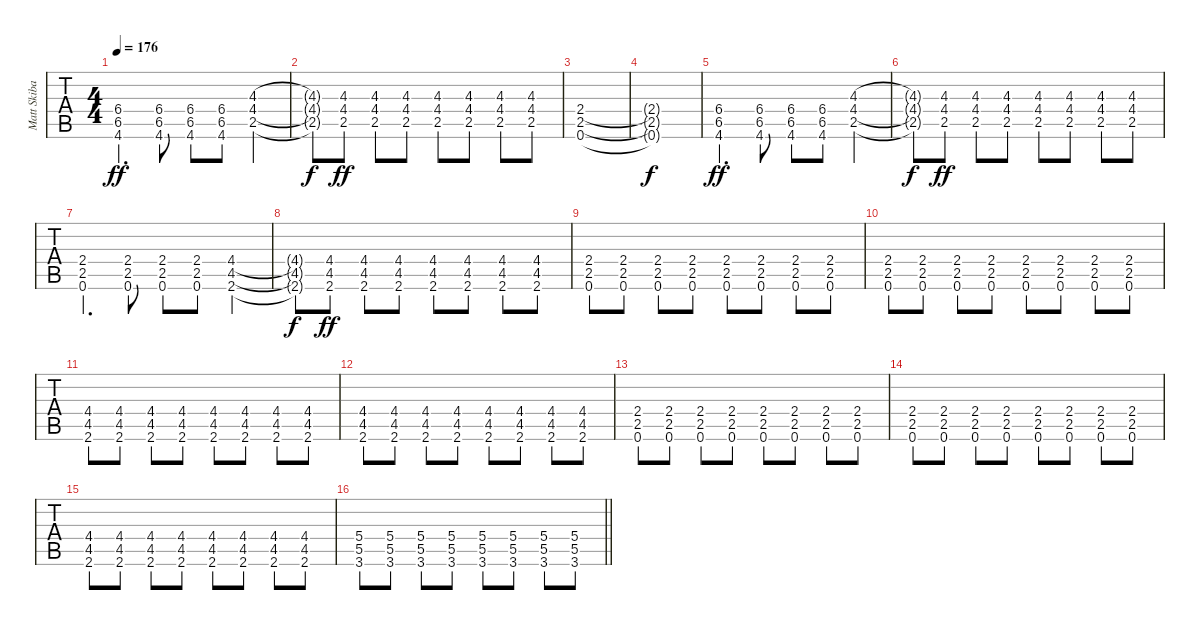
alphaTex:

\track ("Matt Skiba - Guitar One - Left Channel" "Matt Skiba") {instrument distortionguitar}
\staff {tabs}
\tuning (E4 B3 G3 D3 A2 E2) {hide}
\ts (4 4)
\tempo 176
\clef g2
\ks b
(6.4 6.5 4.6).4{d dy ff} (6.4 6.5 4.6).8 (6.4 6.5 4.6).8 (6.4 6.5 4.6).8 (4.3 4.4 2.5).4 |
(4.3{t} 4.4{t} 2.5{t}).8{dy f} (4.3 4.4 2.5).8{dy ff} (4.3 4.4 2.5).8 (4.3 4.4 2.5).8 (4.3 4.4 2.5).8 (4.3 4.4 2.5).8 (4.3 4.4 2.5).8 (4.3 4.4 2.5).8 |
(2.4 2.5 0.6).1 |
(2.4{t} 2.5{t} 0.6{t}).1{dy f} |
(6.4 6.5 4.6).4{d dy ff} (6.4 6.5 4.6).8 (6.4 6.5 4.6).8 (6.4 6.5 4.6).8 (4.3 4.4 2.5).4 |
(4.3{t} 4.4{t} 2.5{t}).8{dy f} (4.3 4.4 2.5).8{dy ff} (4.3 4.4 2.5).8 (4.3 4.4 2.5).8 (4.3 4.4 2.5).8 (4.3 4.4 2.5).8 (4.3 4.4 2.5).8 (4.3 4.4 2.5).8 |
(2.4 2.5 0.6).4{d} (2.4 2.5 0.6).8 (2.4 2.5 0.6).8 (2.4 2.5 0.6).8 (4.4 4.5 2.6).4 |
(4.4{t} 4.5{t} 2.6{t}).8{dy f} (4.4 4.5 2.6).8{dy ff} (4.4 4.5 2.6).8 (4.4 4.5 2.6).8 (4.4 4.5 2.6).8 (4.4 4.5 2.6).8 (4.4 4.5 2.6).8 (4.4 4.5 2.6).8 |
(2.4 2.5 0.6).8 (2.4 2.5 0.6).8 (2.4 2.5 0.6).8 (2.4 2.5 0.6).8 (2.4 2.5 0.6).8 (2.4 2.5 0.6).8 (2.4 2.5 0.6).8 (2.4 2.5 0.6).8 |
(2.4 2.5 0.6).8 (2.4 2.5 0.6).8 (2.4 2.5 0.6).8 (2.4 2.5 0.6).8 (2.4 2.5 0.6).8 (2.4 2.5 0.6).8 (2.4 2.5 0.6).8 (2.4 2.5 0.6).8 |
(4.4 4.5 2.6).8 (4.4 4.5 2.6).8 (4.4 4.5 2.6).8 (4.4 4.5 2.6).8 (4.4 4.5 2.6).8 (4.4 4.5 2.6).8 (4.4 4.5 2.6).8 (4.4 4.5 2.6).8 |
(4.4 4.5 2.6).8 (4.4 4.5 2.6).8 (4.4 4.5 2.6).8 (4.4 4.5 2.6).8 (4.4 4.5 2.6).8 (4.4 4.5 2.6).8 (4.4 4.5 2.6).8 (4.4 4.5 2.6).8 |
(2.4 2.5 0.6).8 (2.4 2.5 0.6).8 (2.4 2.5 0.6).8 (2.4 2.5 0.6).8 (2.4 2.5 0.6).8 (2.4 2.5 0.6).8 (2.4 2.5 0.6).8 (2.4 2.5 0.6).8 |
(2.4 2.5 0.6).8 (2.4 2.5 0.6).8 (2.4 2.5 0.6).8 (2.4 2.5 0.6).8 (2.4 2.5 0.6).8 (2.4 2.5 0.6).8 (2.4 2.5 0.6).8 (2.4 2.5 0.6).8 |
(4.4 4.5 2.6).8 (4.4 4.5 2.6).8 (4.4 4.5 2.6).8 (4.4 4.5 2.6).8 (4.4 4.5 2.6).8 (4.4 4.5 2.6).8 (4.4 4.5 2.6).8 (4.4 4.5 2.6).8 |
\barLineRight lightlight
(5.4 5.5 3.6).8 (5.4 5.5 3.6).8 (5.4 5.5 3.6).8 (5.4 5.5 3.6).8 (5.4 5.5 3.6).8 (5.4 5.5 3.6).8 (5.4 5.5 3.6).8 (5.4 5.5 3.6).8
